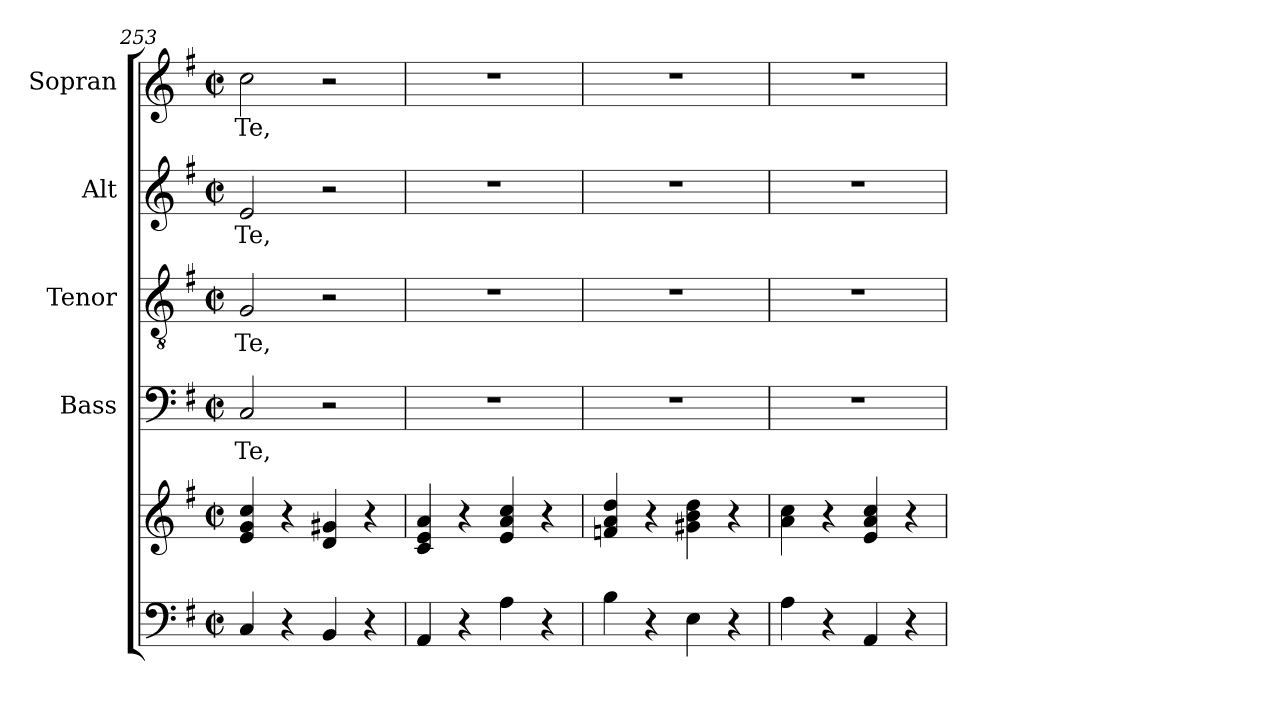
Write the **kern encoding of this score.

**kern	**kern	**kern	**text	**kern	**text	**kern	**text	**kern	**text
*part5	*part5	*part4	*part4	*part3	*part3	*part2	*part2	*part1	*part1
*staff6	*staff5	*staff4	*staff4	*staff3	*staff3	*staff2	*staff2	*staff1	*staff1
*	*	*I"Bass	*	*I"Tenor	*	*I"Alt	*	*I"Sopran	*
*	*	*I'B.	*	*I'T.	*	*I'A.	*	*I'S.	*
*clefF4	*clefG2	*clefF4	*	*clefGv2	*	*clefG2	*	*clefG2	*
*k[f#]	*k[f#]	*k[f#]	*	*k[f#]	*	*k[f#]	*	*k[f#]	*
*G:	*G:	*G:	*	*G:	*	*G:	*	*G:	*
*M2/2	*M2/2	*M2/2	*	*M2/2	*	*M2/2	*	*M2/2	*
*met(c|)	*met(c|)	*met(c|)	*	*met(c|)	*	*met(c|)	*	*met(c|)	*
=253	=253	=253	=253	=253	=253	=253	=253	=253	=253
!	!	!	!LO:LY:b	!	!LO:LY:b	!	!LO:LY:b	!	!LO:LY:b
4C/	4e/ 4g/ 4cc/	2C/	Te,	2G/	Te,	2e/	Te,	2cc\	Te,
4r	4r	.	.	.	.	.	.	.	.
4BB/	4d/ 4g#X/	2r	.	2r	.	2r	.	2r	.
4r	4r	.	.	.	.	.	.	.	.
=254	=254	=254	=254	=254	=254	=254	=254	=254	=254
4AA/	4c/ 4e/ 4a/	1r	.	1r	.	1r	.	1r	.
4r	4r	.	.	.	.	.	.	.	.
4A\	4e/ 4a/ 4cc/	.	.	.	.	.	.	.	.
4r	4r	.	.	.	.	.	.	.	.
=255	=255	=255	=255	=255	=255	=255	=255	=255	=255
4B\	4fn/ 4a/ 4dd/	1r	.	1r	.	1r	.	1r	.
4r	4r	.	.	.	.	.	.	.	.
4E\	4g#X\ 4b\ 4dd\	.	.	.	.	.	.	.	.
4r	4r	.	.	.	.	.	.	.	.
=256	=256	=256	=256	=256	=256	=256	=256	=256	=256
4A\	4a\ 4cc\	1r	.	1r	.	1r	.	1r	.
4r	4r	.	.	.	.	.	.	.	.
4AA/	4e/ 4a/ 4cc/	.	.	.	.	.	.	.	.
4r	4r	.	.	.	.	.	.	.	.
=	=	=	=	=	=	=	=	=	=
*-	*-	*-	*-	*-	*-	*-	*-	*-	*-
